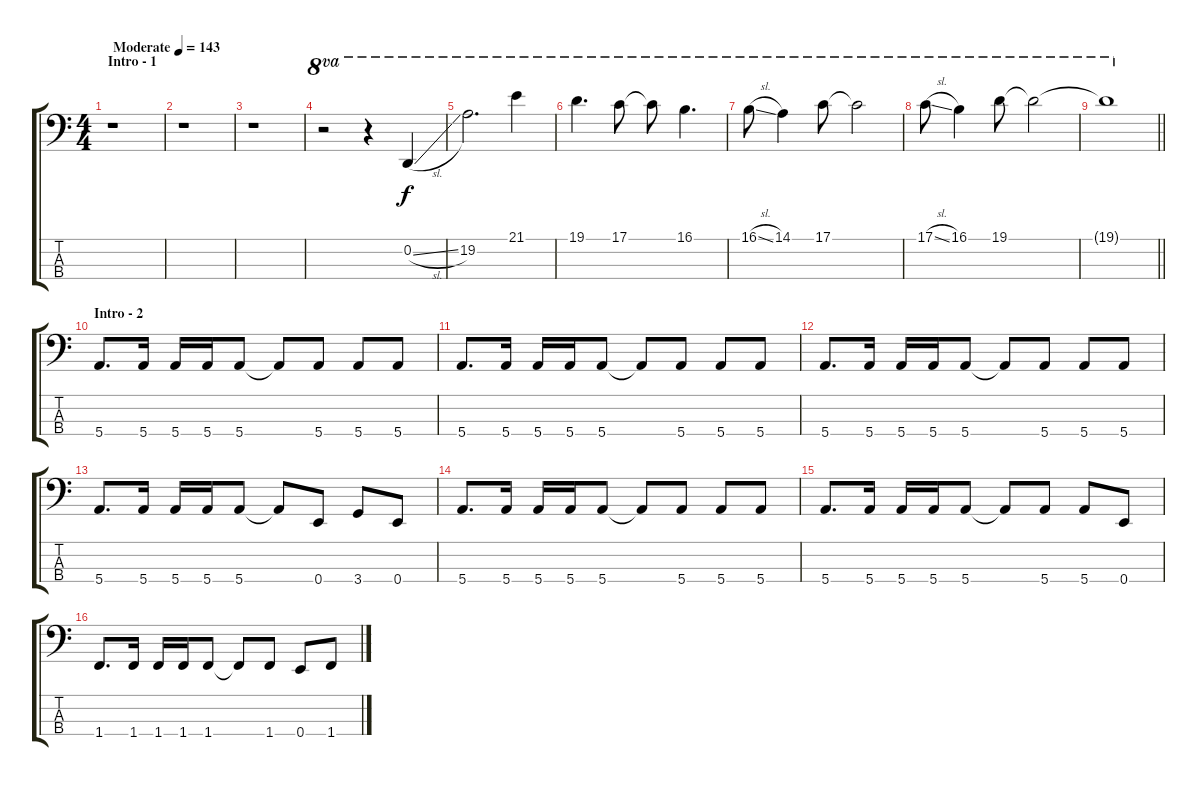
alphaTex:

\track "" {instrument electricbasspick}
\staff {score tabs}
\tuning (G2 D2 A1 E1) {hide}
\ts (4 4)
\section ("" "Intro - 1")
\tempo (143 "Moderate")
\clef f4
\ks c
r.1{dy f instrument electricbasspick} |
r.1 |
r.1 |
r.2{ot 8va} r.4{ot 8va} 0.2{sl}.4{ot 8va} |
19.2.2{d ot 8va} 21.1.4{ot 8va} |
19.1.4{d ot 8va} 17.1.8{ot 8va} 17.1{t}.8{ot 8va} 16.1.4{d ot 8va} |
16.1{sl}.8{ot 8va} 14.1.4{ot 8va} 17.1.8{ot 8va} 17.1{t}.2{ot 8va} |
17.1{sl}.8{ot 8va} 16.1.4{ot 8va} 19.1.8{ot 8va} 19.1{t}.2{ot 8va} |
\barLineRight lightlight
19.1{t}.1{ot 8va} |
\section ("" "Intro - 2")
5.4.8{d} 5.4.16 5.4.16 5.4.16 5.4.8 5.4{t}.8 5.4.8 5.4.8 5.4.8 |
5.4.8{d} 5.4.16 5.4.16 5.4.16 5.4.8 5.4{t}.8 5.4.8 5.4.8 5.4.8 |
5.4.8{d} 5.4.16 5.4.16 5.4.16 5.4.8 5.4{t}.8 5.4.8 5.4.8 5.4.8 |
5.4.8{d} 5.4.16 5.4.16 5.4.16 5.4.8 5.4{t}.8 0.4.8 3.4.8 0.4.8 |
5.4.8{d} 5.4.16 5.4.16 5.4.16 5.4.8 5.4{t}.8 5.4.8 5.4.8 5.4.8 |
5.4.8{d} 5.4.16 5.4.16 5.4.16 5.4.8 5.4{t}.8 5.4.8 5.4.8 0.4.8 |
1.4.8{d} 1.4.16 1.4.16 1.4.16 1.4.8 1.4{t}.8 1.4.8 0.4.8 1.4.8
